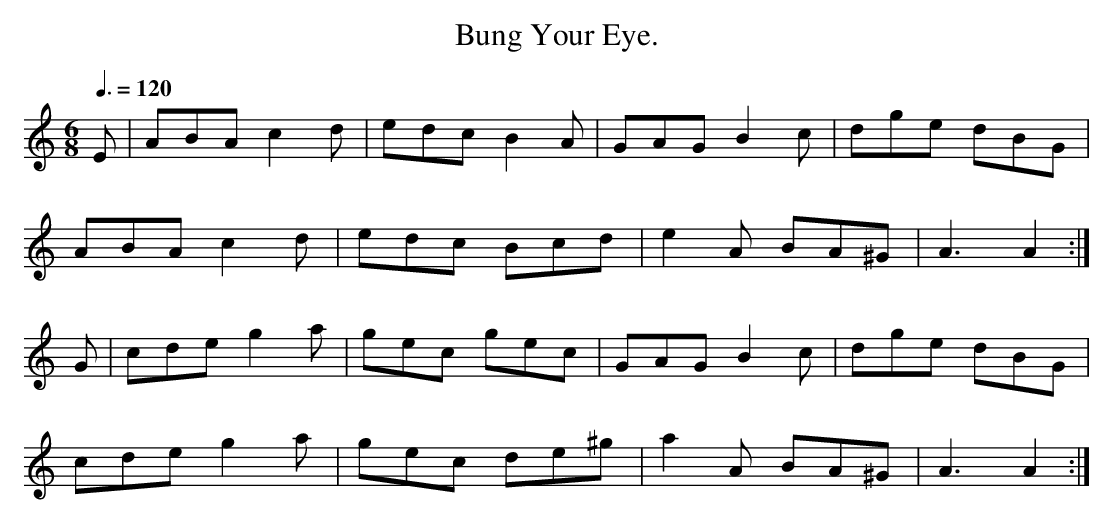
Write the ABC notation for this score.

X:1
T:Bung Your Eye.
M:6/8
L:1/8
Q:3/8=120
K:A Minor
E | ABA c2d | edc B2A | GAG B2c | dge dBG |
 ABA c2d | edc Bcd | e2A BA^G | A3 A2 :|
G | cde g2a | gec gec | GAG B2c | dge dBG |
 cde g2a | gec de^g | a2A BA^G | A3 A2 :|
